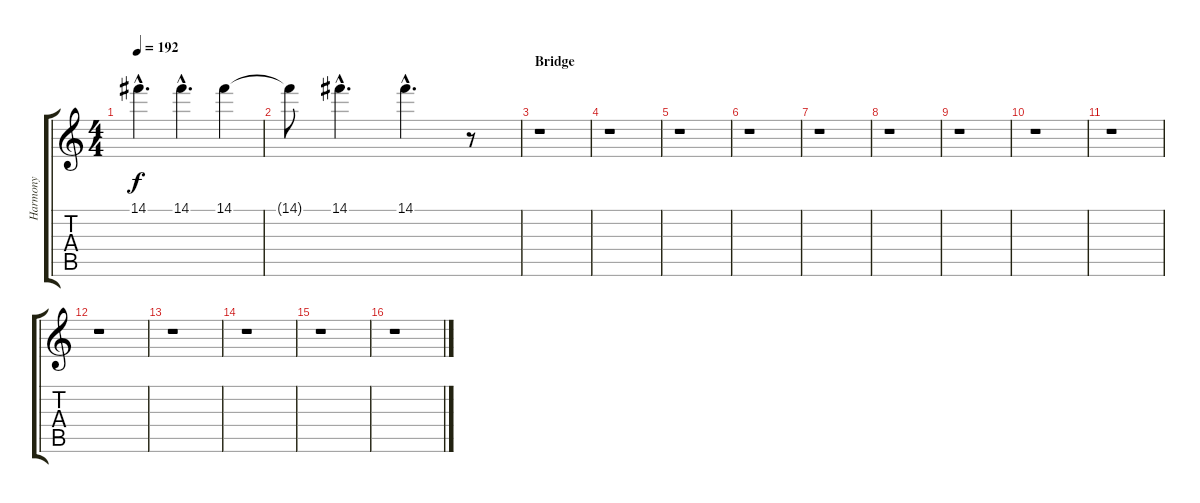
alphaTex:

\track ("Harmony" "Harmony") {instrument overdrivenguitar}
\staff {score tabs}
\tuning (E4 B3 G3 D3 A2 E2) {hide}
\ts (4 4)
\tempo 192
\clef g2
\ks c
14.1{hac}.4{d dy f} 14.1{hac}.4{d} 14.1.4 |
14.1{t}.8 14.1{hac}.4{d} 14.1{hac}.4{d} r.8 |
\section ("" "Bridge")
r.1 |
r.1 |
r.1 |
r.1 |
r.1 |
r.1 |
r.1 |
r.1 |
r.1 |
r.1 |
r.1 |
r.1 |
r.1 |
r.1
